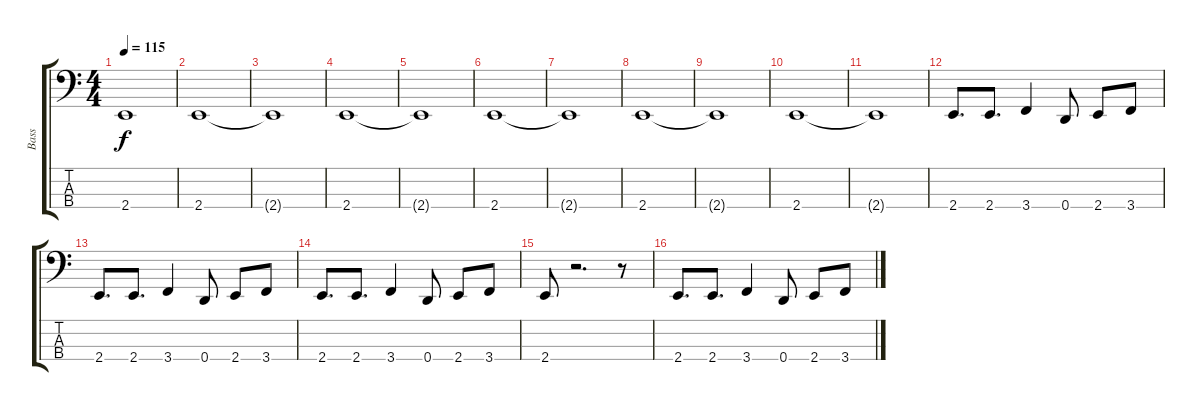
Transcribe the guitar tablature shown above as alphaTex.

\track ("Bass" "Bass") {instrument electricbasspick}
\staff {score tabs}
\tuning (G2 D2 A1 D1) {hide}
\ts (4 4)
\tempo 115
\clef f4
\ks c
2.4{t}.1{dy f} |
2.4.1 |
2.4{t}.1 |
2.4.1 |
2.4{t}.1 |
2.4.1 |
2.4{t}.1 |
2.4.1 |
2.4{t}.1 |
2.4.1 |
2.4{t}.1 |
2.4.8{d} 2.4.8{d} 3.4.4 0.4.8 2.4.8 3.4.8 |
2.4.8{d} 2.4.8{d} 3.4.4 0.4.8 2.4.8 3.4.8 |
2.4.8{d} 2.4.8{d} 3.4.4 0.4.8 2.4.8 3.4.8 |
2.4.8 r.2{d} r.8 |
2.4.8{d} 2.4.8{d} 3.4.4 0.4.8 2.4.8 3.4.8
